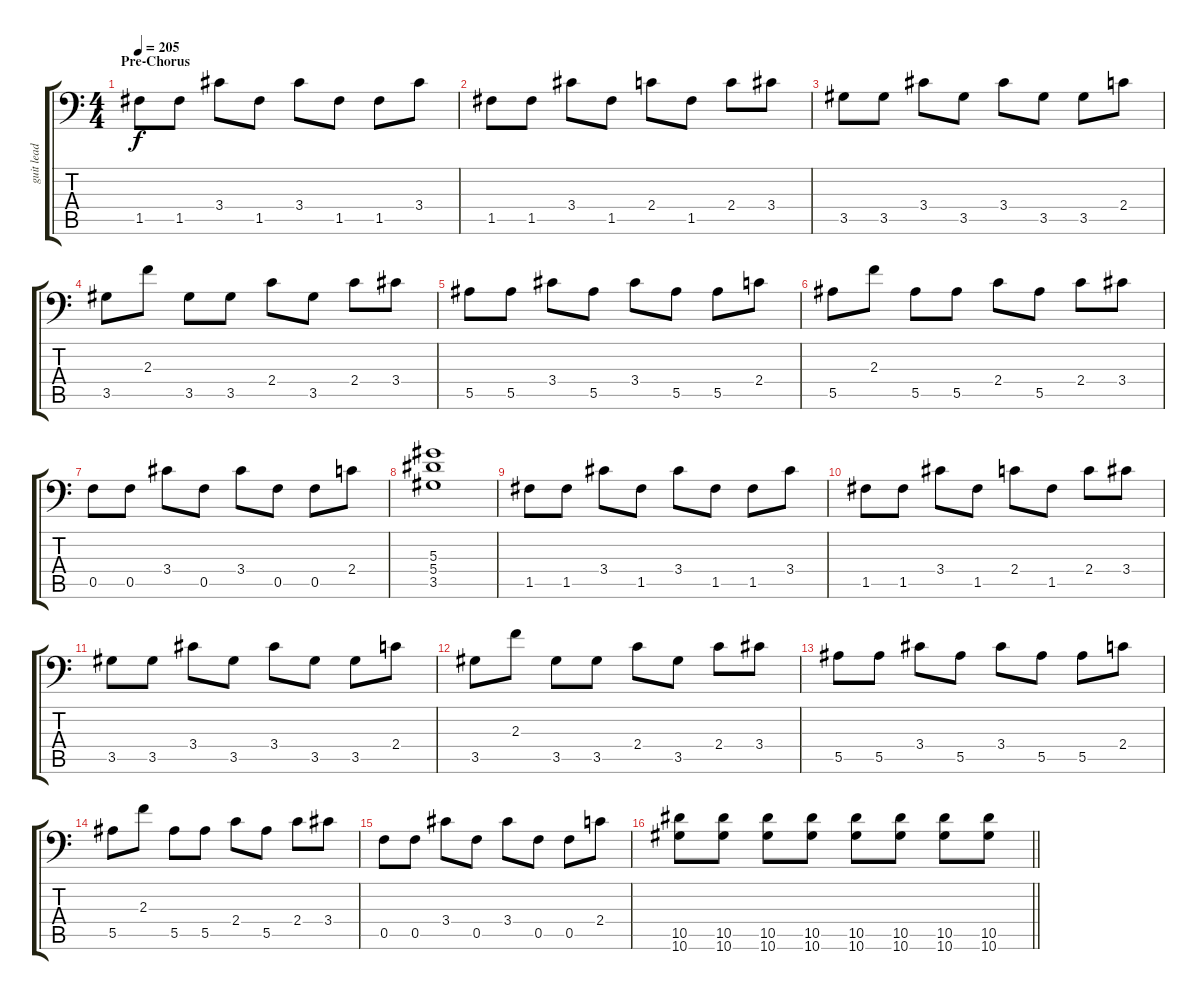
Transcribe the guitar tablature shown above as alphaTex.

\track ("guit lead" "guit lead") {instrument distortionguitar}
\staff {score tabs}
\tuning (C4 G3 Eb3 Bb2 F2 Bb1) {hide}
\ts (4 4)
\section ("" "Pre-Chorus")
\tempo 205
\clef f4
\ks c
1.5.8{dy f} 1.5.8 3.4.8 1.5.8 3.4.8 1.5.8 1.5.8 3.4.8 |
1.5.8 1.5.8 3.4.8 1.5.8 2.4.8 1.5.8 2.4.8 3.4.8 |
3.5.8 3.5.8 3.4.8 3.5.8 3.4.8 3.5.8 3.5.8 2.4.8 |
3.5.8 2.3.8 3.5.8 3.5.8 2.4.8 3.5.8 2.4.8 3.4.8 |
5.5.8 5.5.8 3.4.8 5.5.8 3.4.8 5.5.8 5.5.8 2.4.8 |
5.5.8 2.3.8 5.5.8 5.5.8 2.4.8 5.5.8 2.4.8 3.4.8 |
0.5.8 0.5.8 3.4.8 0.5.8 3.4.8 0.5.8 0.5.8 2.4.8 |
(5.3 5.4 3.5).1 |
1.5.8 1.5.8 3.4.8 1.5.8 3.4.8 1.5.8 1.5.8 3.4.8 |
1.5.8 1.5.8 3.4.8 1.5.8 2.4.8 1.5.8 2.4.8 3.4.8 |
3.5.8 3.5.8 3.4.8 3.5.8 3.4.8 3.5.8 3.5.8 2.4.8 |
3.5.8 2.3.8 3.5.8 3.5.8 2.4.8 3.5.8 2.4.8 3.4.8 |
5.5.8 5.5.8 3.4.8 5.5.8 3.4.8 5.5.8 5.5.8 2.4.8 |
5.5.8 2.3.8 5.5.8 5.5.8 2.4.8 5.5.8 2.4.8 3.4.8 |
0.5.8 0.5.8 3.4.8 0.5.8 3.4.8 0.5.8 0.5.8 2.4.8 |
\barLineRight lightlight
(10.5 10.6).8 (10.5 10.6).8 (10.5 10.6).8 (10.5 10.6).8 (10.5 10.6).8 (10.5 10.6).8 (10.5 10.6).8 (10.5 10.6).8
